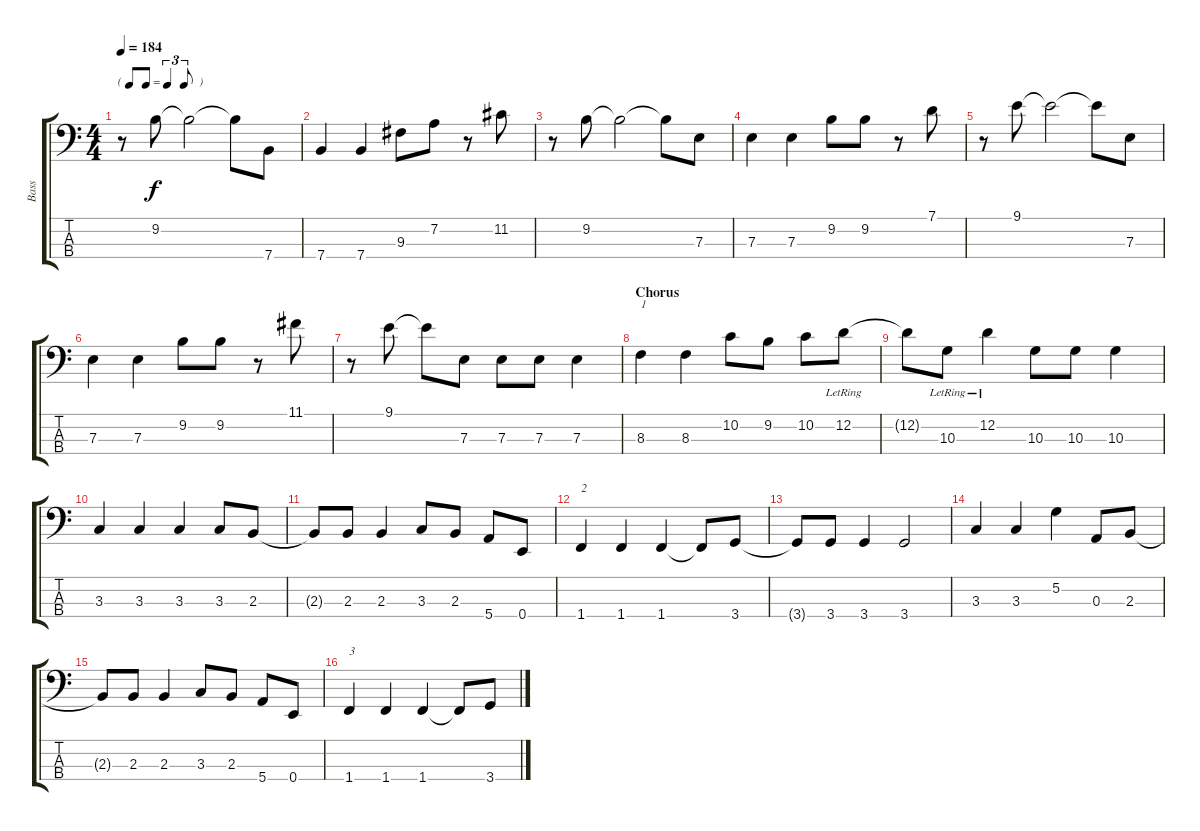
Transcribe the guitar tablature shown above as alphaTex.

\track ("Bass" "Bass") {instrument electricbassfinger}
\staff {score tabs}
\tuning (G2 D2 A1 E1) {hide}
\ts (4 4)
\tf triplet8th
\tempo 184
\clef f4
\ks c
r.8{dy f} 9.2.8 9.2{t}.2 9.2{t}.8 7.4.8 |
7.4.4 7.4.4 9.3.8 7.2.8 r.8 11.2.8 |
r.8 9.2.8 9.2{t}.2 9.2{t}.8 7.3.8 |
7.3.4 7.3.4 9.2.8 9.2.8 r.8 7.1.8 |
r.8 9.1.8 9.1{t}.2 9.1{t}.8 7.3.8 |
7.3.4 7.3.4 9.2.8 9.2.8 r.8 11.1.8 |
r.8 9.1.8 9.1{t}.8 7.3.8 7.3.8 7.3.8 7.3.4 |
\section ("" "Chorus")
8.3.4{txt "1"} 8.3.4 10.2.8 9.2.8 10.2.8 12.2{lr}.8 |
12.2{t}.8 10.3{lr}.8 12.2{lr}.4 10.3.8 10.3.8 10.3.4 |
3.3.4 3.3.4 3.3.4 3.3.8 2.3.8 |
2.3{t}.8 2.3.8 2.3.4 3.3.8 2.3.8 5.4.8 0.4.8 |
1.4.4{txt "2"} 1.4.4 1.4.4 1.4{t}.8 3.4.8 |
3.4{t}.8 3.4.8 3.4.4 3.4.2 |
3.3.4 3.3.4 5.2.4 0.3.8 2.3.8 |
2.3{t}.8 2.3.8 2.3.4 3.3.8 2.3.8 5.4.8 0.4.8 |
1.4.4{txt "3"} 1.4.4 1.4.4 1.4{t}.8 3.4.8
